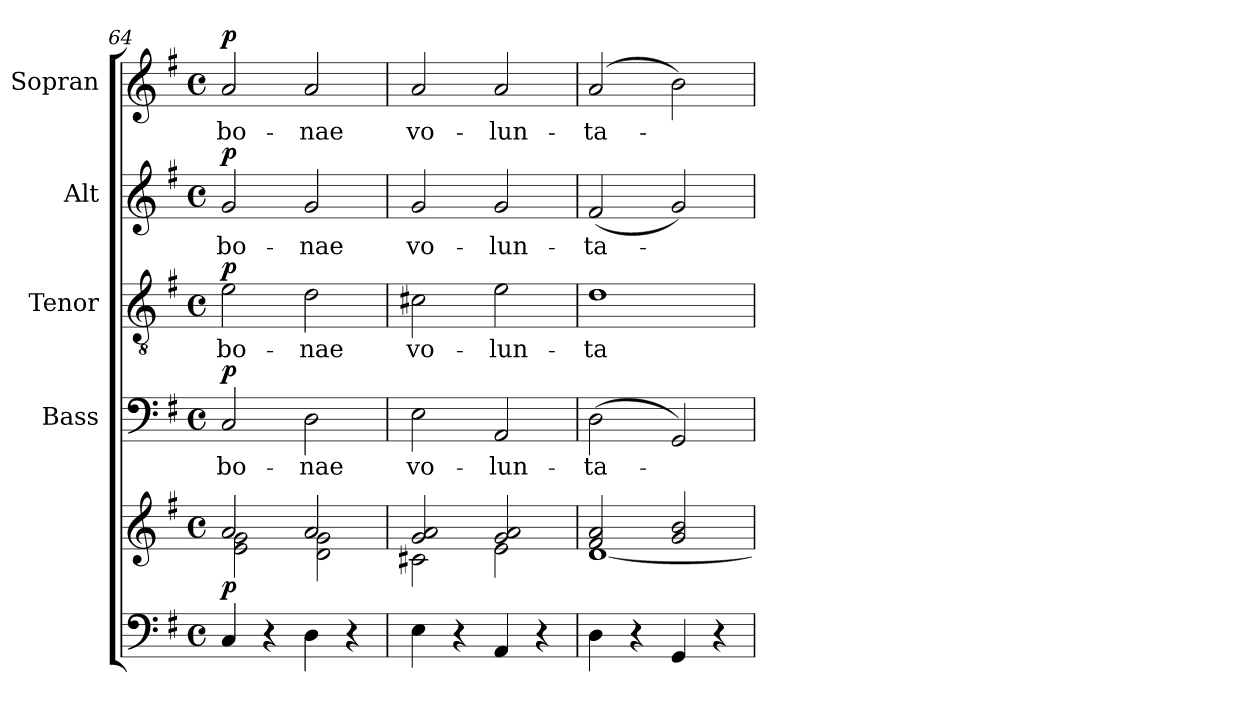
**kern	**kern	**dynam	**kern	**text	**dynam	**kern	**text	**dynam	**kern	**text	**dynam	**kern	**text	**dynam
*part5	*part5	*part5	*part4	*part4	*part4	*part3	*part3	*part3	*part2	*part2	*part2	*part1	*part1	*part1
*staff6	*staff5	*staff5/6	*staff4	*staff4	*staff4	*staff3	*staff3	*staff3	*staff2	*staff2	*staff2	*staff1	*staff1	*staff1
*	*	*	*I"Bass	*	*	*I"Tenor	*	*	*I"Alt	*	*	*I"Sopran	*	*
*	*	*	*I'B.	*	*	*I'T.	*	*	*I'A.	*	*	*I'S.	*	*
*clefF4	*clefG2	*	*clefF4	*	*	*clefGv2	*	*	*clefG2	*	*	*clefG2	*	*
*k[f#]	*k[f#]	*	*k[f#]	*	*	*k[f#]	*	*	*k[f#]	*	*	*k[f#]	*	*
*G:	*G:	*	*G:	*	*	*G:	*	*	*G:	*	*	*G:	*	*
*M4/4	*M4/4	*	*M4/4	*	*	*M4/4	*	*	*M4/4	*	*	*M4/4	*	*
*met(c)	*met(c)	*	*met(c)	*	*	*met(c)	*	*	*met(c)	*	*	*met(c)	*	*
=64	=64	=64	=64	=64	=64	=64	=64	=64	=64	=64	=64	=64	=64	=64
*	*^	*	*	*	*	*	*	*	*	*	*	*	*	*
!	!	!	!LO:DY:a=2	!	!LO:LY:b	!LO:DY:a	!	!LO:LY:b	!LO:DY:a	!	!LO:LY:b	!LO:DY:a	!	!LO:LY:b	!LO:DY:a
4C/	2a!/	2e!\ 2g!\	p	2C/	bo-	p	2e\	bo-	p	2g/	bo-	p	2a/	bo-	p
4r	.	.	.	.	.	.	.	.	.	.	.	.	.	.	.
!	!	!	!	!	!LO:LY:b	!	!	!LO:LY:b	!	!	!LO:LY:b	!	!	!LO:LY:b	!
4D\	2a!/	2d!\ 2g!\	.	2D\	-nae	.	2d\	-nae	.	2g/	-nae	.	2a/	-nae	.
4r	.	.	.	.	.	.	.	.	.	.	.	.	.	.	.
=65	=65	=65	=65	=65	=65	=65	=65	=65	=65	=65	=65	=65	=65	=65	=65
!	!	!	!	!	!LO:LY:b	!	!	!LO:LY:b	!	!	!LO:LY:b	!	!	!LO:LY:b	!
4E\	2g!/ 2a!/	2c#X!\	.	2E\	vo-	.	2c#X\	vo-	.	2g/	vo-	.	2a/	vo-	.
4r	.	.	.	.	.	.	.	.	.	.	.	.	.	.	.
!	!	!	!	!	!LO:LY:b	!	!	!LO:LY:b	!	!	!LO:LY:b	!	!	!LO:LY:b	!
4AA/	2g!/ 2a!/	2e!\	.	2AA/	-lun-	.	2e\	-lun-	.	2g/	-lun-	.	2a/	-lun-	.
4r	.	.	.	.	.	.	.	.	.	.	.	.	.	.	.
=66	=66	=66	=66	=66	=66	=66	=66	=66	=66	=66	=66	=66	=66	=66	=66
!	!	!	!	!	!LO:LY:b	!	!	!LO:LY:b	!	!	!LO:LY:b	!	!	!LO:LY:b	!
4D\	2f#!/ 2a!/	[<1d!	.	(>2D\	-ta-	.	1d	-ta-	.	(<2f#/	-ta-	.	(2a/	-ta-	.
4r	.	.	.	.	.	.	.	.	.	.	.	.	.	.	.
4GG/	2g!/ 2b!/	.	.	2GG/)	.	.	.	.	.	2g/)	.	.	2b\)	.	.
4r	.	.	.	.	.	.	.	.	.	.	.	.	.	.	.
*	*v	*v	*	*	*	*	*	*	*	*	*	*	*	*	*
=	=	=	=	=	=	=	=	=	=	=	=	=	=	=
*-	*-	*-	*-	*-	*-	*-	*-	*-	*-	*-	*-	*-	*-	*-
